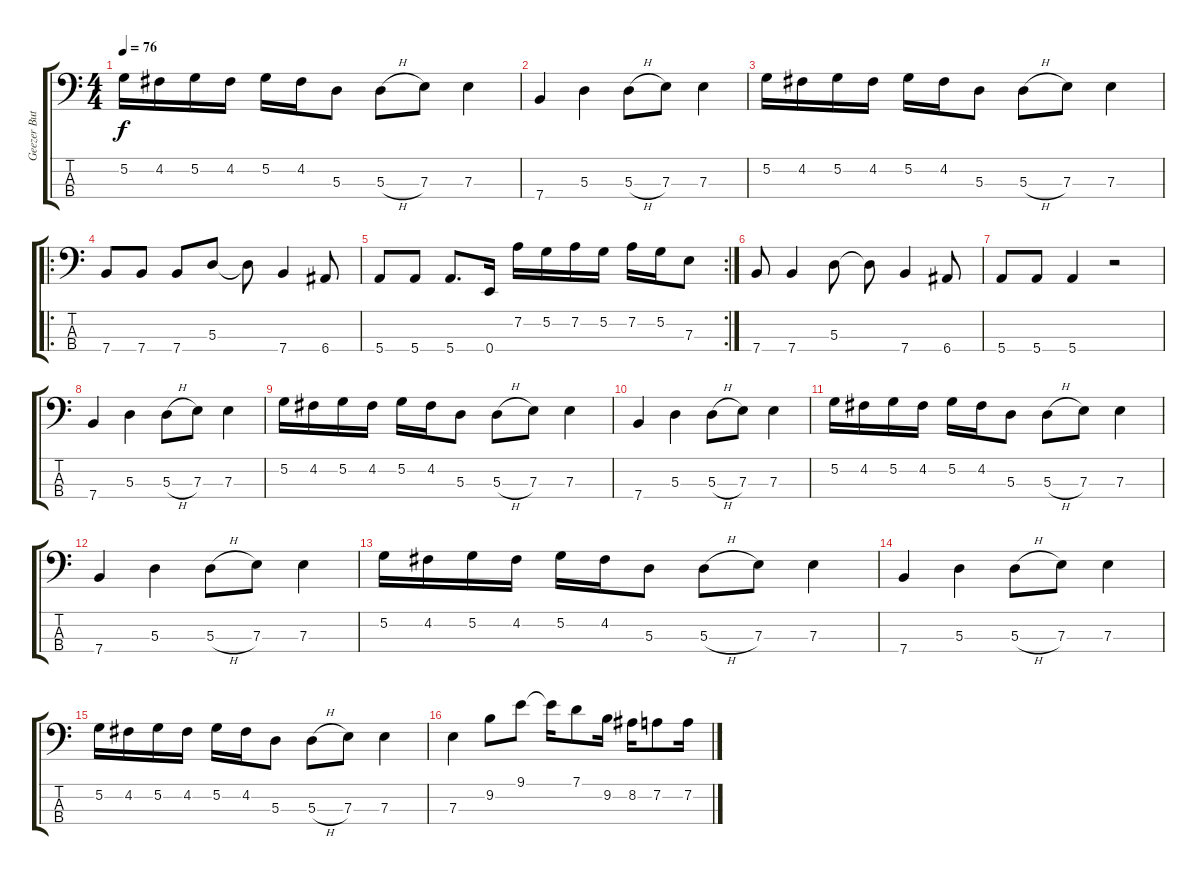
\track ("Geezer Butler" "Geezer But") {instrument electricbassfinger}
\staff {score tabs}
\tuning (G2 D2 A1 E1) {hide}
\ts (4 4)
\tempo 76
\clef f4
\ks c
5.2.16{dy f} 4.2.16 5.2.16 4.2.16 5.2.16 4.2.16 5.3.8 5.3{h}.8 7.3.8 7.3.4 |
7.4.4 5.3.4 5.3{h}.8 7.3.8 7.3.4 |
5.2.16 4.2.16 5.2.16 4.2.16 5.2.16 4.2.16 5.3.8 5.3{h}.8 7.3.8 7.3.4 |
\ro
7.4.8 7.4.8 7.4.8 5.3.8 5.3{t}.8 7.4.4 6.4.8 |
\rc 2
5.4.8 5.4.8 5.4.8{d} 0.4.16 7.2.16 5.2.16 7.2.16 5.2.16 7.2.16 5.2.16 7.3.8 |
7.4.8 7.4.4 5.3.8 5.3{t}.8 7.4.4 6.4.8 |
5.4.8 5.4.8 5.4.4 r.2 |
7.4.4 5.3.4 5.3{h}.8 7.3.8 7.3.4 |
5.2.16 4.2.16 5.2.16 4.2.16 5.2.16 4.2.16 5.3.8 5.3{h}.8 7.3.8 7.3.4 |
7.4.4 5.3.4 5.3{h}.8 7.3.8 7.3.4 |
5.2.16 4.2.16 5.2.16 4.2.16 5.2.16 4.2.16 5.3.8 5.3{h}.8 7.3.8 7.3.4 |
7.4.4 5.3.4 5.3{h}.8 7.3.8 7.3.4 |
5.2.16 4.2.16 5.2.16 4.2.16 5.2.16 4.2.16 5.3.8 5.3{h}.8 7.3.8 7.3.4 |
7.4.4 5.3.4 5.3{h}.8 7.3.8 7.3.4 |
5.2.16 4.2.16 5.2.16 4.2.16 5.2.16 4.2.16 5.3.8 5.3{h}.8 7.3.8 7.3.4 |
7.3.4 9.2.8 9.1.8 9.1{t}.16 7.1.8 9.2.16 8.2.16 7.2.8 7.2.16
